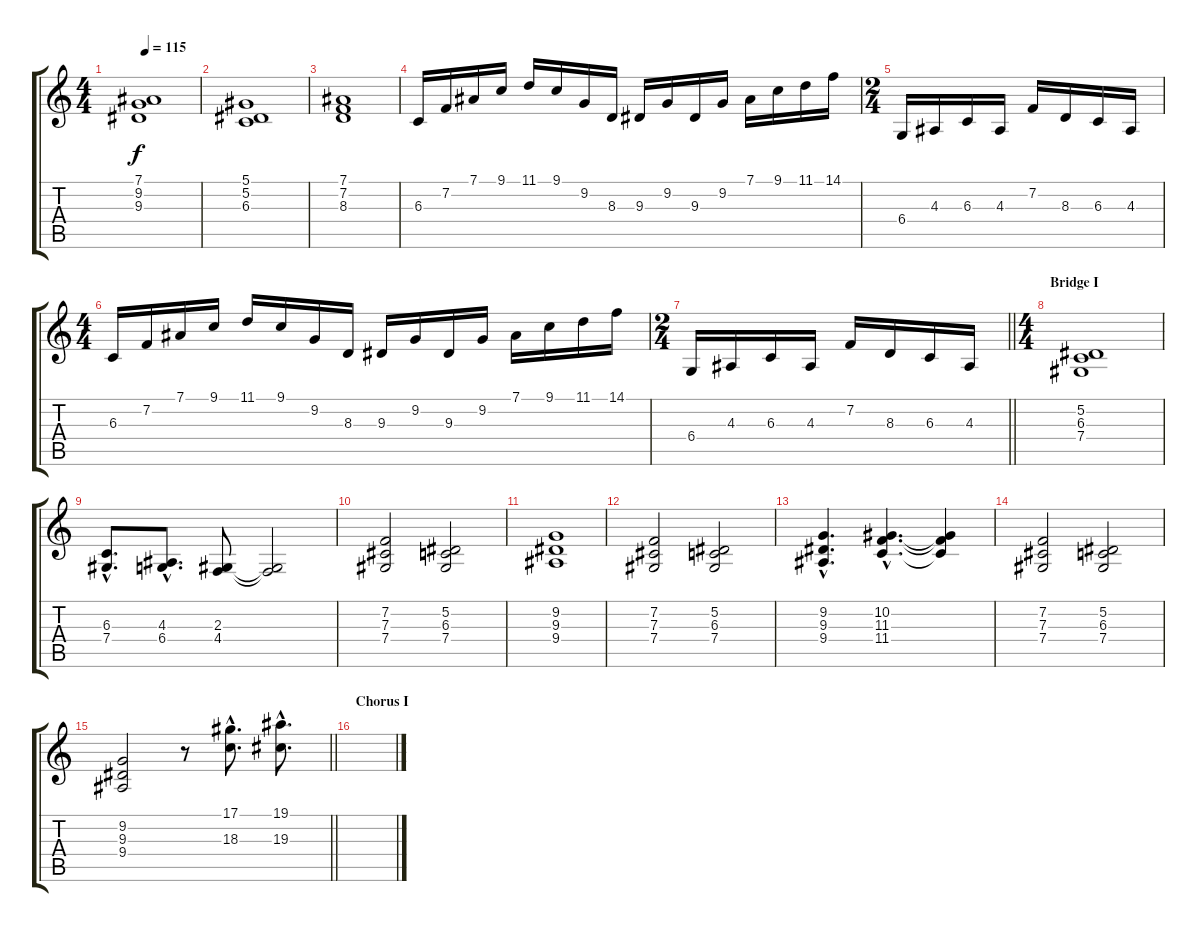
\track "" {instrument brightacousticpiano}
\staff {score tabs}
\tuning (Eb4 Bb3 Gb3 Db3 Ab2 Eb2) {hide}
\ts (4 4)
\tempo 115
\clef g2
\ks c
(7.1 9.2 9.3).1{dy f} |
(5.1 5.2 6.3).1 |
(7.1 7.2 8.3).1 |
6.3.16{volume 16} 7.2.16 7.1.16 9.1.16 11.1.16 9.1.16 9.2.16 8.3.16 9.3.16 9.2.16 9.3.16 9.2.16 7.1.16 9.1.16 11.1.16 14.1.16 |
\ts (2 4)
6.4.16 4.3.16 6.3.16 4.3.16 7.2.16 8.3.16 6.3.16 4.3.16 |
\ts (4 4)
6.3.16 7.2.16 7.1.16 9.1.16 11.1.16 9.1.16 9.2.16 8.3.16 9.3.16 9.2.16 9.3.16 9.2.16 7.1.16 9.1.16 11.1.16 14.1.16 |
\ts (2 4)
\barLineRight lightlight
6.4.16 4.3.16 6.3.16 4.3.16 7.2.16 8.3.16 6.3.16 4.3.16 |
\ts (4 4)
\section ("" "Bridge I")
(5.2 6.3 7.4).1{volume 13} |
(6.3{hac} 7.4{hac}).8{d} (4.3{hac} 6.4{hac}).8{d} (2.3 4.4).8 (2.3{t} 4.4{t}).2 |
(7.2 7.3 7.4).2 (5.2 6.3 7.4).2 |
(9.2 9.3 9.4).1 |
(7.2 7.3 7.4).2 (5.2 6.3 7.4).2 |
(9.2{hac} 9.3{hac} 9.4{hac}).4{d} (10.2{hac} 11.3{hac} 11.4{hac}).4{d} (10.2{t} 11.3{t} 11.4{t}).4 |
(7.2 7.3 7.4).2 (5.2 6.3 7.4).2 |
\barLineRight lightlight
(9.2 9.3 9.4).2 r.8 (17.1{hac} 18.3{hac}).8{d} (19.1{hac} 19.3{hac}).8{d} |
\section ("" "Chorus I")
